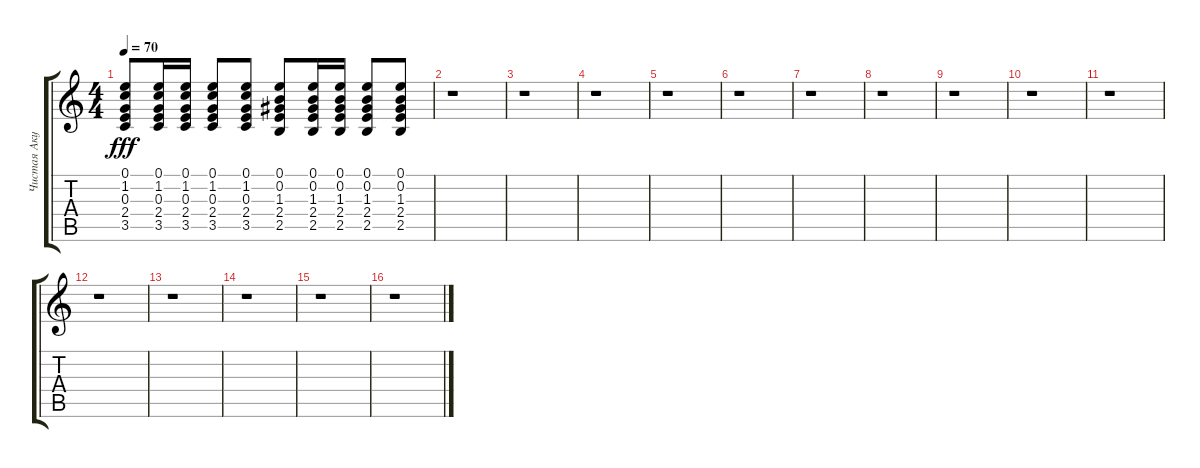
\track ("Чистая Акустика в Третьем Куплете" "Чистая Аку") {instrument acousticguitarsteel}
\staff {score tabs}
\tuning (E4 B3 G3 D3 A2 E2) {hide}
\ts (4 4)
\tempo 70
\clef g2
\ks c
(0.1 1.2 0.3 2.4 3.5).8{dy fff} (0.1 1.2 0.3 2.4 3.5).16 (0.1 1.2 0.3 2.4 3.5).16 (0.1 1.2 0.3 2.4 3.5).8 (0.1 1.2 0.3 2.4 3.5).8 (0.1 0.2 1.3 2.4 2.5).8 (0.1 0.2 1.3 2.4 2.5).16 (0.1 0.2 1.3 2.4 2.5).16 (0.1 0.2 1.3 2.4 2.5).8 (0.1 0.2 1.3 2.4 2.5).8 |
r.1 |
r.1 |
r.1 |
r.1 |
r.1 |
r.1 |
r.1 |
r.1 |
r.1 |
r.1 |
r.1 |
r.1 |
r.1 |
r.1 |
r.1
